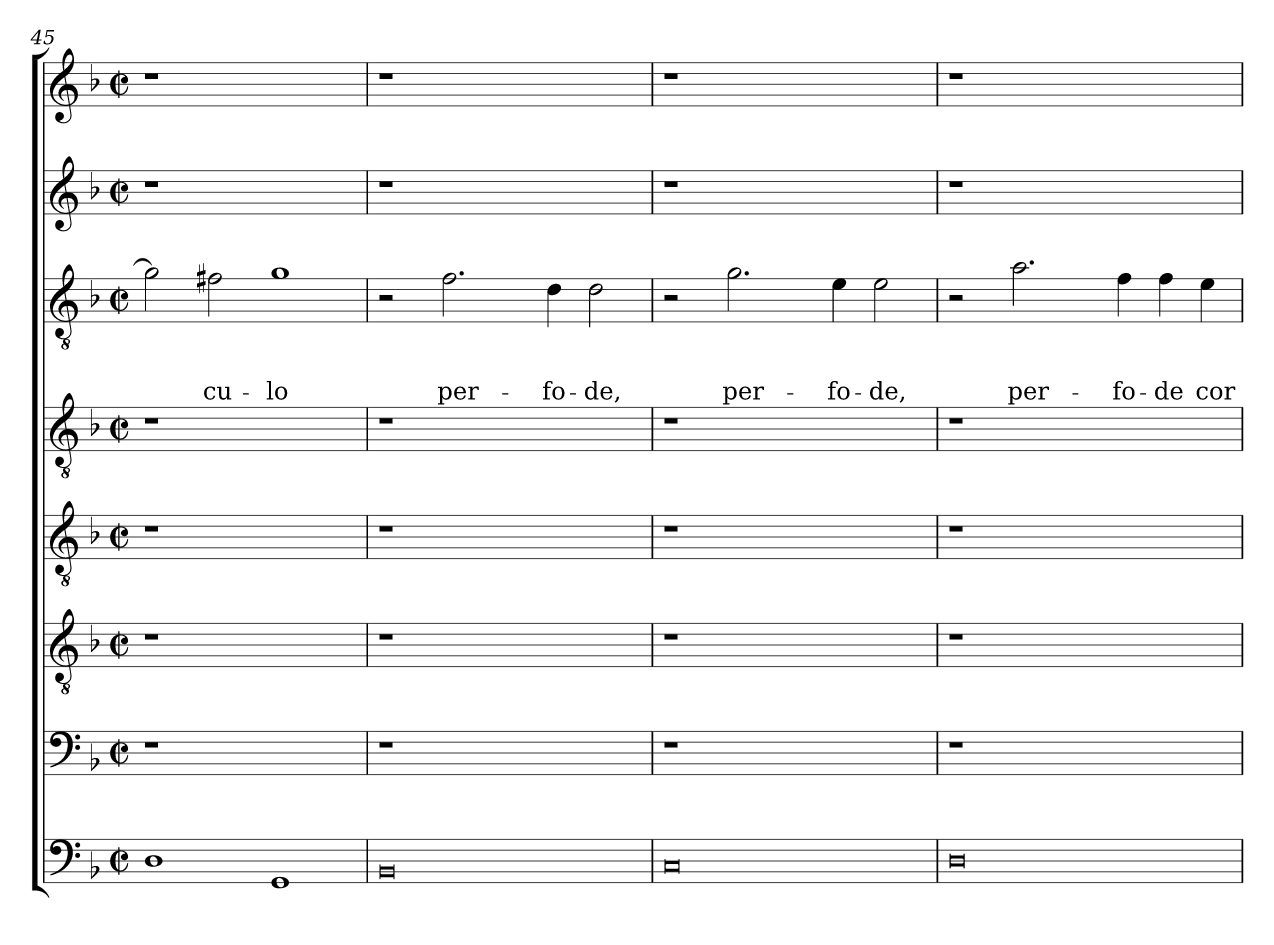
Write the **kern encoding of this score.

**kern	**kern	**kern	**kern	**kern	**kern	**text	**text	**text	**kern	**kern
*part8	*part7	*part6	*part5	*part4	*part3	*part3	*part3	*part3	*part2	*part1
*staff8	*staff7	*staff6	*staff5	*staff4	*staff3	*staff3	*staff3	*staff3	*staff2	*staff1
*clefF4	*clefF4	*clefGv2	*clefGv2	*clefGv2	*clefGv2	*	*	*	*clefG2	*clefG2
*k[b-]	*k[b-]	*k[b-]	*k[b-]	*k[b-]	*k[b-]	*	*	*	*k[b-]	*k[b-]
*F:	*F:	*F:	*F:	*F:	*F:	*	*	*	*F:	*F:
*M2/2	*M2/2	*M2/2	*M2/2	*M2/2	*M2/2	*	*	*	*M2/2	*M2/2
*met(c|)	*met(c|)	*met(c|)	*met(c|)	*met(c|)	*met(c|)	*	*	*	*met(c|)	*met(c|)
=45	=45	=45	=45	=45	=45	=45	=45	=45	=45	=45
1D	1r	1r	1r	1r	2g\]	.	.	.	1r	1r
.	.	.	.	.	2f#X\	.	.	-cu-	.	.
1GG	1ryy	1ryy	1ryy	1ryy	1g	.	.	-lo	1ryy	1ryy
=46	=46	=46	=46	=46	=46	=46	=46	=46	=46	=46
0BB-	1r	1r	1r	1r	2r	.	.	.	1r	1r
.	.	.	.	.	2.f\	.	.	per-	.	.
.	1ryy	1ryy	1ryy	1ryy	.	.	.	.	1ryy	1ryy
.	.	.	.	.	4d\	.	.	-fo-	.	.
.	.	.	.	.	2d\	.	.	-de,	.	.
=47	=47	=47	=47	=47	=47	=47	=47	=47	=47	=47
0C	1r	1r	1r	1r	2r	.	.	.	1r	1r
.	.	.	.	.	2.g\	.	.	per-	.	.
.	1ryy	1ryy	1ryy	1ryy	.	.	.	.	1ryy	1ryy
.	.	.	.	.	4e\	.	.	-fo-	.	.
.	.	.	.	.	2e\	.	.	-de,	.	.
!!LO:PB:g=z
=48	=48	=48	=48	=48	=48	=48	=48	=48	=48	=48
0D	1r	1r	1r	1r	2r	.	.	.	1r	1r
.	.	.	.	.	2.a\	.	.	per-	.	.
.	1ryy	1ryy	1ryy	1ryy	.	.	.	.	1ryy	1ryy
.	.	.	.	.	4f\	.	.	-fo-	.	.
.	.	.	.	.	4f\	.	.	-de	.	.
.	.	.	.	.	4e\	.	.	cor	.	.
=	=	=	=	=	=	=	=	=	=	=
*-	*-	*-	*-	*-	*-	*-	*-	*-	*-	*-
